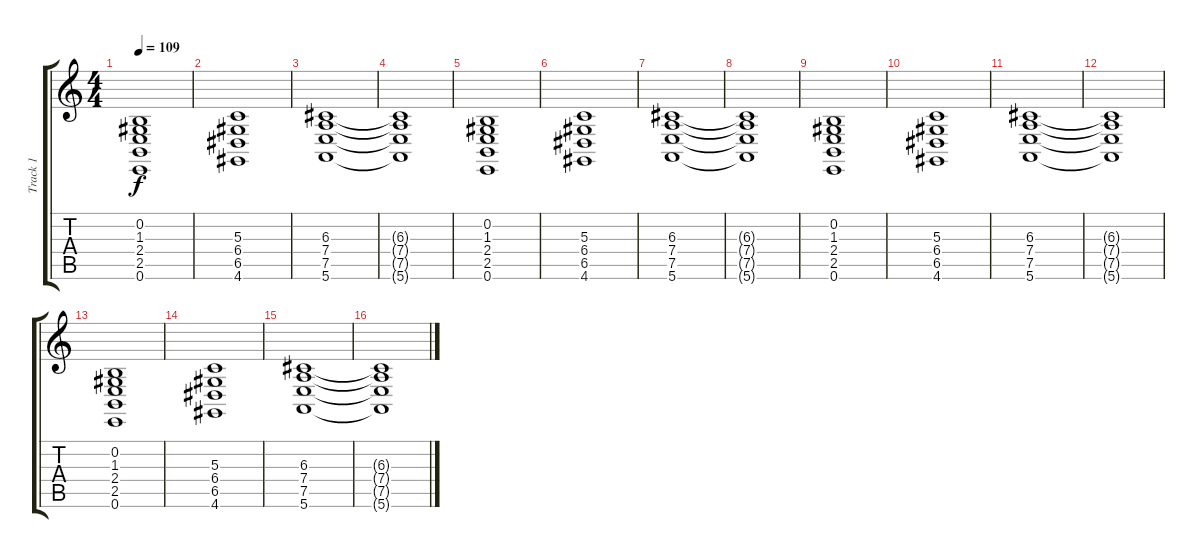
\track ("Track 1" "Track 1") {instrument stringensemble1}
\staff {score tabs}
\tuning (E4 B3 G3 D3 A2 E2) {hide}
\ts (4 4)
\tempo 109
\clef g2
\ks c
(0.2 1.3 2.4 2.5 0.6).1{dy f} |
(5.3 6.4 6.5 4.6).1 |
(6.3 7.4 7.5 5.6).1 |
(6.3{t} 7.4{t} 7.5{t} 5.6{t}).1 |
(0.2 1.3 2.4 2.5 0.6).1 |
(5.3 6.4 6.5 4.6).1 |
(6.3 7.4 7.5 5.6).1 |
(6.3{t} 7.4{t} 7.5{t} 5.6{t}).1 |
(0.2 1.3 2.4 2.5 0.6).1 |
(5.3 6.4 6.5 4.6).1 |
(6.3 7.4 7.5 5.6).1 |
(6.3{t} 7.4{t} 7.5{t} 5.6{t}).1 |
(0.2 1.3 2.4 2.5 0.6).1 |
(5.3 6.4 6.5 4.6).1 |
(6.3 7.4 7.5 5.6).1 |
(6.3{t} 7.4{t} 7.5{t} 5.6{t}).1
